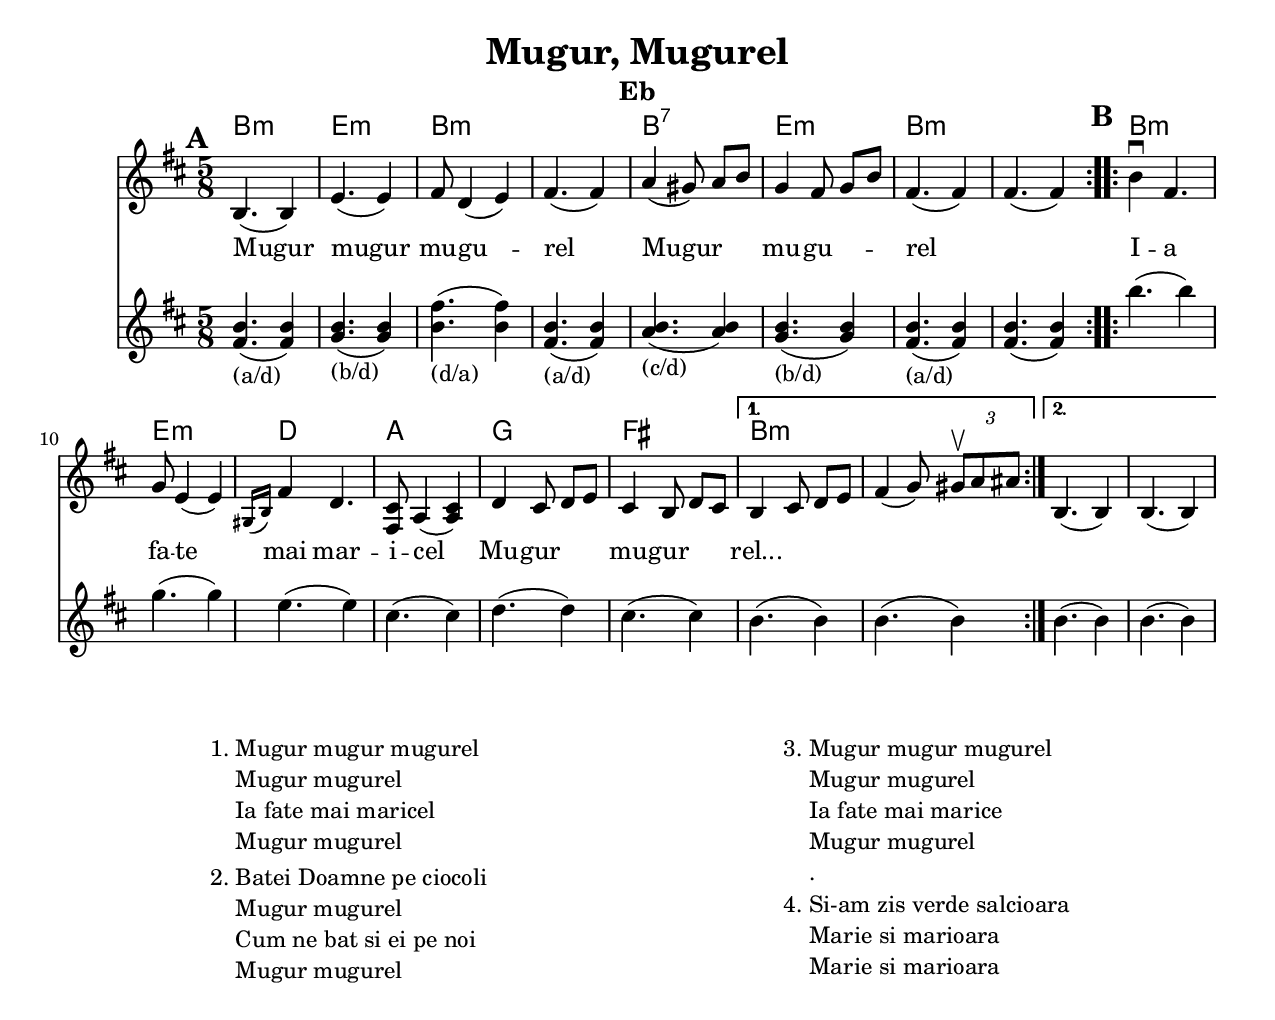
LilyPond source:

\version "2.18.0"
\include "english.ly"
\pointAndClickOff
\paper{
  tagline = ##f
  print-all-headers = ##t
  #(set-paper-size "letter")
}
date = #(strftime "%d-%m-%Y" (localtime (current-time)))

%\markup{ \italic{ " Updated " \date  }  }

%\markup{ Got something to say? }
secund =\relative c'{
  \clef treble
  \key d \minor
  \time 5/8
  \set Score.markFormatter = #format-mark-box-alphabet
  \repeat volta 2{
  \mark \default
    <a d>4._"(a/d)"(<a d>4)
    <bf d>4._"(b/d)"(<bf d>4)
    <d a'>4._"(d/a)" (<d a'>4)
    <d a>4._"(a/d)" (<d a>4)

    <c d>4._"(c/d)" (<c d>4)
    <bf d>4._"(b/d)"(<bf d>4)
    <a d>4._"(a/d)"(<a d>4)
    <a d>4.(<a d>4)|
  }
  \repeat volta 2{
  \mark \default
    d'4.(d4)
    bf4.(bf4)
    g4. (g4)
    e4. (e4)%c4. (c4)

    f4. (f4)
    e4. (e4)

  }
  \alternative {
    {
      d4. (d4)
      d4. (d4)
    }
    {
      d4. (d4)
      d4. (d4)
    }
  }
}
%#################################### Melody ########################
melody = \relative c {
  \clef treble
  \key d \minor
  \time 5/8
  \set Score.markFormatter = #format-mark-box-alphabet

  %\partial 16*3 a16 d f   %lead in notes

  \repeat volta 2{
  \mark \default
    d4. (d4)
    g4.(g4)
    a8 f4(g)
    a4.(a4)|

    c4(b8)c d %b natural
    bf4 a8 bf d
    a4.(a4)
    a4.(a4)|

  }
  %\alternative { { }{ } }

  \repeat volta 2{
  \mark \default
    d4\downbow a4. %reversed dotted note
    bf8 g4(g)
    \grace{b,16 (d)}a'4 f4.  %reversed dots
    <e a, >8 c4(<c e>)

    f4 e8 f g
    e4 d8 f e|

  }
  \alternative {
    {
      d4 e8 f g
      a4(bf8)\tuplet 3/2{b\upbow c cs}
    }
    {
      d,4.(d4)
      d4.(d4)
    }
  }

}

%################################# Lyrics #####################
\addlyrics{

  Mugur mugur mu -- gu -- rel
  Mugur \skip2 \skip2  mu -- gu -- \skip2 \skip2 rel
  \skip1
  I -- a fa -- te mai mar -- i -- cel
  Mu -- gur \skip2 \skip2  mu -- gur \skip2 \skip2  rel...


}
%{ this set works with single line version
  Mugur mugur mu -- gu -- rel
  Mugur \skip2 \skip2  mu -- gu -- \skip2 \skip2 rel
  \skip1
  I -- a fa -- te mai mar -- i -- cel
  Mu -- gur \skip2 \skip2  mu -- gur \skip2 \skip2  rel
%}
%################################# Chords #######################
harmonies = \chordmode {
  d8*5:m
  g8*5:m
  d8*10:m
  d8*5:7
  g8*5:m
  d8*10:m

  %B
  d8*5:m
  g8*5:m
  f8*5
  c8*5
  bf8*5
  a8*5
  d8*5:m
}

\score {\transpose c a
  <<
    \new ChordNames {
      \set chordChanges = ##f
      \harmonies
    }
    \new Staff
    \melody
    \new Staff \secund
  >>
  \header{
    title= "Mugur, Mugurel"
    subtitle=""
    composer= ""
    instrument = "Eb"
    arranger= ""
  }
  \layout{indent = 1.0\cm}
  \midi {
    \tempo 4 = 120

    % \midi { }
  }
}

% more verses:
\markup{}
\markup {
  \fill-line {
    \hspace #0.1 % distance from left margin
    \column {
      \line {
        "1."
        \column {
          "Mugur mugur mugurel"
          "Mugur mugurel"
          "Ia fate mai maricel"
          "Mugur mugurel"
        }
      }
      \hspace #0.2 % vertical distance between verses
      \line {
        "2."
        \column {
          "Batei Doamne pe ciocoli"
          "Mugur mugurel"
          "Cum ne bat si ei pe noi"
          "Mugur mugurel"
        }
      }

    }
    \hspace #0.1  % horiz. distance between columns
    \column {
      \line {
        "3."
        \column {
          "Mugur mugur mugurel"
          "Mugur mugurel"
          "Ia fate mai marice"
          "Mugur mugurel".
        }
      }
      \hspace #0.2 % distance between verses
      \line {
        "4."
        \column {
          "Si-am zis verde salcioara"
          "Marie si marioara"
          "Marie si marioara"
        }
      }

    }
    \hspace #0.1 % distance to right margin
  }
}



%{

mugur mugur mugurel
mugur mugurel
ia fate mai maricel
mugur mugurel

batei Doamne pe ciocoli
mugur mugurel
cum ne bat si ei pe noi
mugur mugurel

mugur mugur mugurel
mugur mugurel
ia fate mai maricel
mugur mugurel.

si-am zis verde salcioara
marie si marioara
marie si marioara
________________________
Mugur, mugurel Lyrics
Tudor Gheorghe

Mugur mugur mugurel
Mugur mugurel
Ia fa-te mai maricel!
Mugur mugurel (2x)

Ca ne-am saturat de iarna
Mugur mugurel
Si de rautate-n tara!
Mugur mugurel (2x)

Bate-i doamne pe ciocoi
Mugur mugurel
Cum ne bat si ei pe noi
Mugur mugurel (2x)

Mugur mugur mugurel
Mugur mugurel
Ia fa-te mai maricel!
Mugur mugurel (2x)

În oraşul ăsta am deschis eu ochii;
Salutare, locuri mândre, scumpe mie!
Doina doicei mele din copilărie
Sună-n tot oraşul: doica-mi cântă mie?
Glasul ei e-acesta? ori poate mă-nşel:
"Mugur, mugur, mugurel!..."

A plecat, odată, un copil voios,
Azi, bătrân, se-ntoarce tot pe-aceeaşi cale...
Hei, de-atunci ce mult e... griji, necazuri, boale,
Bucurii puţine, şi atâta jale!
Cum mai trece vremea..." trist îngână el:
"Mugur, mugur, mugurel!..."

Oare unde sunteţi, tovarăşi de joc?
D-aş vedea pe unul barem dintre voi!
Să mai stăm de vorbă, veseli amândoi,
Să ne reîntoarcem anii înapoi,
Anii cei de basme, să cânt iar cu el:
"Mugur, mugur, mugurel!..."

Fără de hodină, pasăre pribeagă
Care-şi cată cuibul cald de-odinioară
Când se-ntoarce iară mândra primăvară,
Gândul meu colindă, pretutindeni zboară,
Şi mă mir eu singur câte-mi spune el:
"Mugur, mugur, mugurel!..."

Sunt copil acuma, iarăşi sunt copil!
Pe-o nuia încalec... lumea e a mea!
Sare şi nechează murgul meu — nuia,
Merg la jgheab, devale, şi îi dau să bea...
Hii, murguţ, în lume, zboară rândunel...
"Mugur, mugur, mugurel!..."

Clătinat răsună clopotul din turn,
Calul, călăreţul cad de oboseală...
E-n amurg... acasă doica mă ia-n poală...
Aţipesc, şi visuri mândre mă înşală;
Doica mă alintă, cântă-ncetinel:
"Mugur, mugur, mugurel!..."

Adus de la "http://ro.wikisource.org/wiki/Mugur,_mugur,_mugurel..."
With an English translation
Mugur, mugurel

Mugur, mugur, mugurel,
Mugur, mugurel,
Ia fă-te mai măricel,
Mugur, mugurel,
Ia fă-te mai măricel,
Mugur, mugurel.

Că ne-am săturat de iarnă,
Mugur, mugurel,
Și de răutate-n țară,
Mugur, mugurel,
Și de răutate-n țară,
Mugur, mugurel.

Bate-i, Doamne, pe ciocoi,
Mugur, mugurel,
Cum ne bat și ei pe noi,
Mugur, mugurel,
Cum ne bat și ei pe noi,
Mugur, mugurel.

Mugur, mugur, mugurel,
Mugur, mugurel,
Ia fă-te mai măricel,
Mugur, mugurel,
Ia fă-te mai măricel,
Mugur, mugurel.
Video
Try to align
English
Sprout, you little sprout

Sprout, sprout, you little sprout
Sprout, you little sprout,
Just grow a little bit,
Sprout, you little sprout,
Just grow a little bit,
Sprout, you little sprout.

Because we're tired of winter,
Sprout, you little sprout,
And of the maliance from inside our country,
Sprout, you little sprout,
And of the maliance from inside our country,
Sprout, you little sprout.

God, punish the bootlickers,
Sprout, you little sprout,
Like they punish us,
Sprout, you little sprout,
Like they punish us,
Sprout, you little sprout.

Sprout, sprout, you little sprout
Sprout, you little sprout,
Just grow a little bit,
Sprout, you little sprout,
Just grow a little bit,
Sprout, you little sprout.


%}
